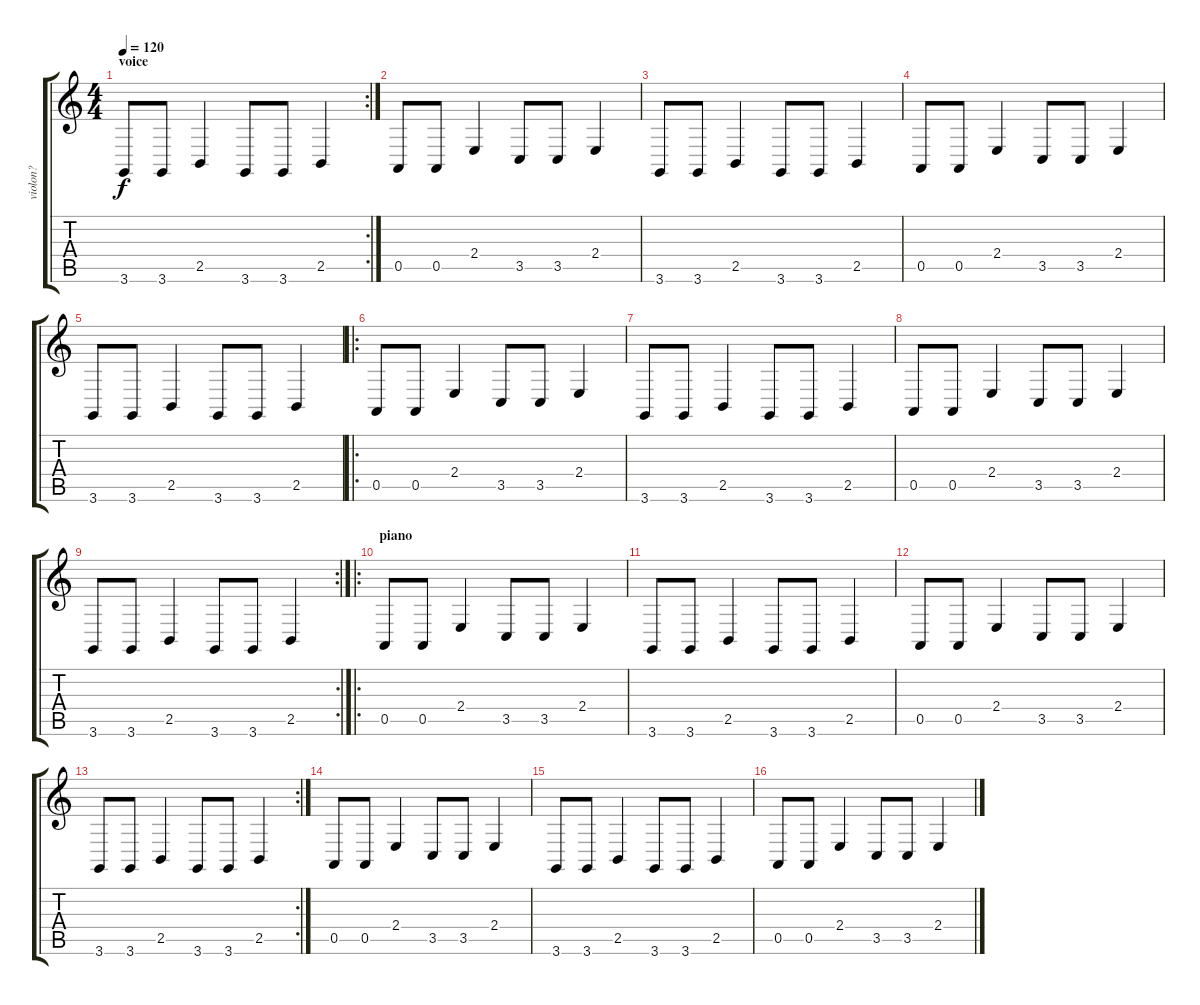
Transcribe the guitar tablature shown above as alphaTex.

\track ("violon?" "violon?") {instrument tremolostrings}
\staff {score tabs}
\tuning (E4 B3 G3 D3 A2 E2) {hide}
\rc 2
\ts (4 4)
\section ("" "voice")
\tempo 120
\clef g2
\ks c
3.6.8{dy f} 3.6.8 2.5.4 3.6.8 3.6.8 2.5.4 |
0.5.8 0.5.8 2.4.4 3.5.8 3.5.8 2.4.4 |
3.6.8 3.6.8 2.5.4 3.6.8 3.6.8 2.5.4 |
0.5.8 0.5.8 2.4.4 3.5.8 3.5.8 2.4.4 |
3.6.8 3.6.8 2.5.4 3.6.8 3.6.8 2.5.4 |
\ro
0.5.8{volume 8} 0.5.8 2.4.4 3.5.8 3.5.8 2.4.4 |
3.6.8 3.6.8 2.5.4 3.6.8 3.6.8 2.5.4 |
0.5.8 0.5.8 2.4.4 3.5.8 3.5.8 2.4.4 |
\rc 2
3.6.8 3.6.8 2.5.4 3.6.8 3.6.8 2.5.4 |
\ro
\section ("" "piano")
0.5.8 0.5.8 2.4.4 3.5.8 3.5.8 2.4.4 |
3.6.8 3.6.8 2.5.4 3.6.8 3.6.8 2.5.4 |
0.5.8 0.5.8 2.4.4 3.5.8 3.5.8 2.4.4 |
\rc 2
3.6.8 3.6.8 2.5.4 3.6.8 3.6.8 2.5.4 |
0.5.8 0.5.8 2.4.4 3.5.8 3.5.8 2.4.4 |
3.6.8 3.6.8 2.5.4 3.6.8 3.6.8 2.5.4 |
0.5.8 0.5.8 2.4.4 3.5.8 3.5.8 2.4.4
